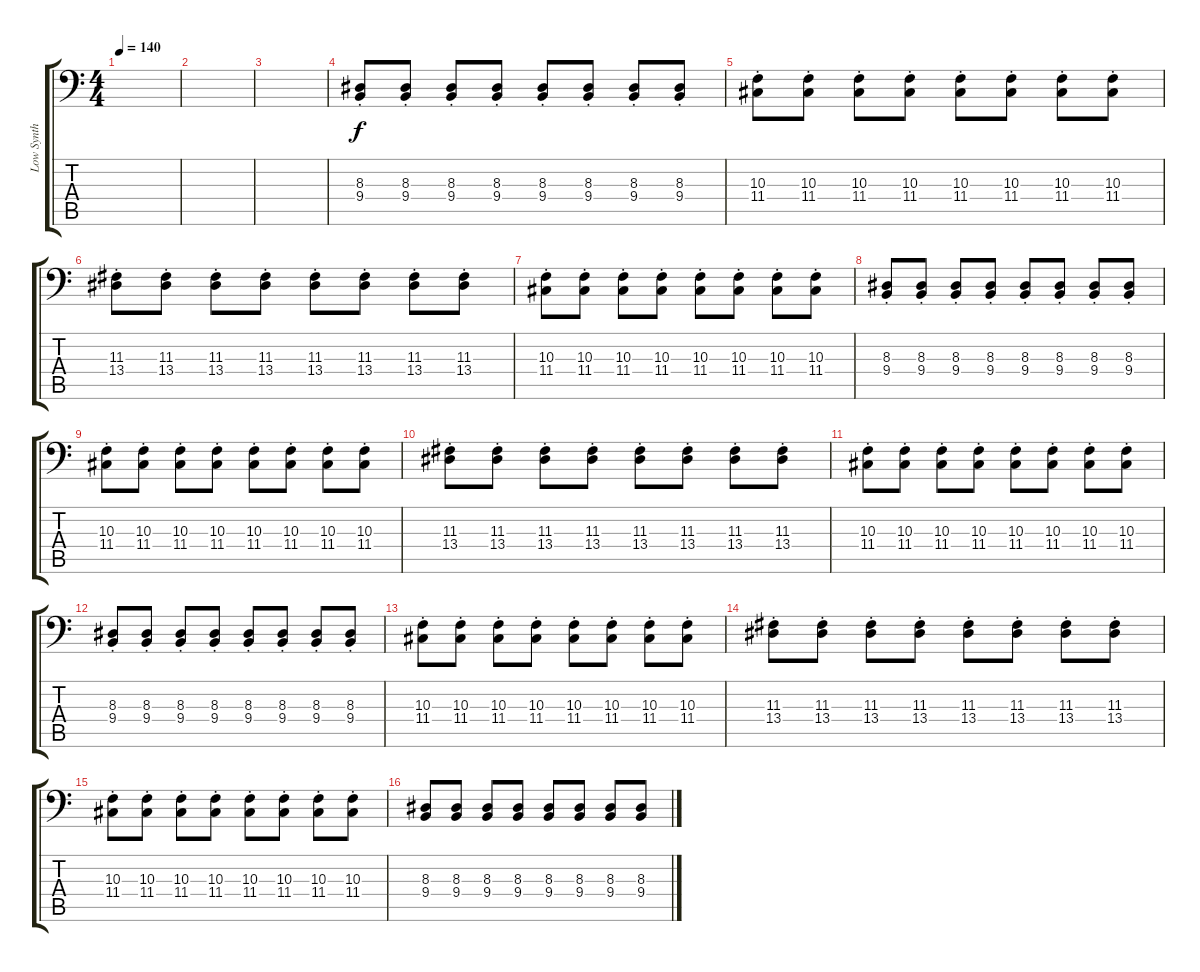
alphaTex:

\track ("Low Synth" "Low Synth") {instrument pad3polysynth}
\staff {score tabs}
\tuning (E3 B2 G2 D2 A1 E1) {hide}
\ts (4 4)
\tempo 140
\clef f4
\ks c
|
|
|
(8.3{st} 9.4{st}).8{instrument synthbass1} (8.3{st} 9.4{st}).8 (8.3{st} 9.4{st}).8 (8.3{st} 9.4{st}).8 (8.3{st} 9.4{st}).8 (8.3{st} 9.4{st}).8 (8.3{st} 9.4{st}).8 (8.3{st} 9.4{st}).8 |
(10.3{st} 11.4{st}).8 (10.3{st} 11.4{st}).8 (10.3{st} 11.4{st}).8 (10.3{st} 11.4{st}).8 (10.3{st} 11.4{st}).8 (10.3{st} 11.4{st}).8 (10.3{st} 11.4{st}).8 (10.3{st} 11.4{st}).8 |
(11.3{st} 13.4{st}).8 (11.3{st} 13.4{st}).8 (11.3{st} 13.4{st}).8 (11.3{st} 13.4{st}).8 (11.3{st} 13.4{st}).8 (11.3{st} 13.4{st}).8 (11.3{st} 13.4{st}).8 (11.3{st} 13.4{st}).8 |
(10.3{st} 11.4{st}).8 (10.3{st} 11.4{st}).8 (10.3{st} 11.4{st}).8 (10.3{st} 11.4{st}).8 (10.3{st} 11.4{st}).8 (10.3{st} 11.4{st}).8 (10.3{st} 11.4{st}).8 (10.3{st} 11.4{st}).8 |
(8.3{st} 9.4{st}).8 (8.3{st} 9.4{st}).8 (8.3{st} 9.4{st}).8 (8.3{st} 9.4{st}).8 (8.3{st} 9.4{st}).8 (8.3{st} 9.4{st}).8 (8.3{st} 9.4{st}).8 (8.3{st} 9.4{st}).8 |
(10.3{st} 11.4{st}).8 (10.3{st} 11.4{st}).8 (10.3{st} 11.4{st}).8 (10.3{st} 11.4{st}).8 (10.3{st} 11.4{st}).8 (10.3{st} 11.4{st}).8 (10.3{st} 11.4{st}).8 (10.3{st} 11.4{st}).8 |
(11.3{st} 13.4{st}).8 (11.3{st} 13.4{st}).8 (11.3{st} 13.4{st}).8 (11.3{st} 13.4{st}).8 (11.3{st} 13.4{st}).8 (11.3{st} 13.4{st}).8 (11.3{st} 13.4{st}).8 (11.3{st} 13.4{st}).8 |
(10.3{st} 11.4{st}).8 (10.3{st} 11.4{st}).8 (10.3{st} 11.4{st}).8 (10.3{st} 11.4{st}).8 (10.3{st} 11.4{st}).8 (10.3{st} 11.4{st}).8 (10.3{st} 11.4{st}).8 (10.3{st} 11.4{st}).8 |
(8.3{st} 9.4{st}).8 (8.3{st} 9.4{st}).8 (8.3{st} 9.4{st}).8 (8.3{st} 9.4{st}).8 (8.3{st} 9.4{st}).8 (8.3{st} 9.4{st}).8 (8.3{st} 9.4{st}).8 (8.3{st} 9.4{st}).8 |
(10.3{st} 11.4{st}).8 (10.3{st} 11.4{st}).8 (10.3{st} 11.4{st}).8 (10.3{st} 11.4{st}).8 (10.3{st} 11.4{st}).8 (10.3{st} 11.4{st}).8 (10.3{st} 11.4{st}).8 (10.3{st} 11.4{st}).8 |
(11.3{st} 13.4{st}).8 (11.3{st} 13.4{st}).8 (11.3{st} 13.4{st}).8 (11.3{st} 13.4{st}).8 (11.3{st} 13.4{st}).8 (11.3{st} 13.4{st}).8 (11.3{st} 13.4{st}).8 (11.3{st} 13.4{st}).8 |
(10.3{st} 11.4{st}).8 (10.3{st} 11.4{st}).8 (10.3{st} 11.4{st}).8 (10.3{st} 11.4{st}).8 (10.3{st} 11.4{st}).8 (10.3{st} 11.4{st}).8 (10.3{st} 11.4{st}).8 (10.3{st} 11.4{st}).8 |
(8.3 9.4).8 (8.3 9.4).8 (8.3 9.4).8 (8.3 9.4).8 (8.3 9.4).8 (8.3 9.4).8 (8.3 9.4).8 (8.3 9.4).8
